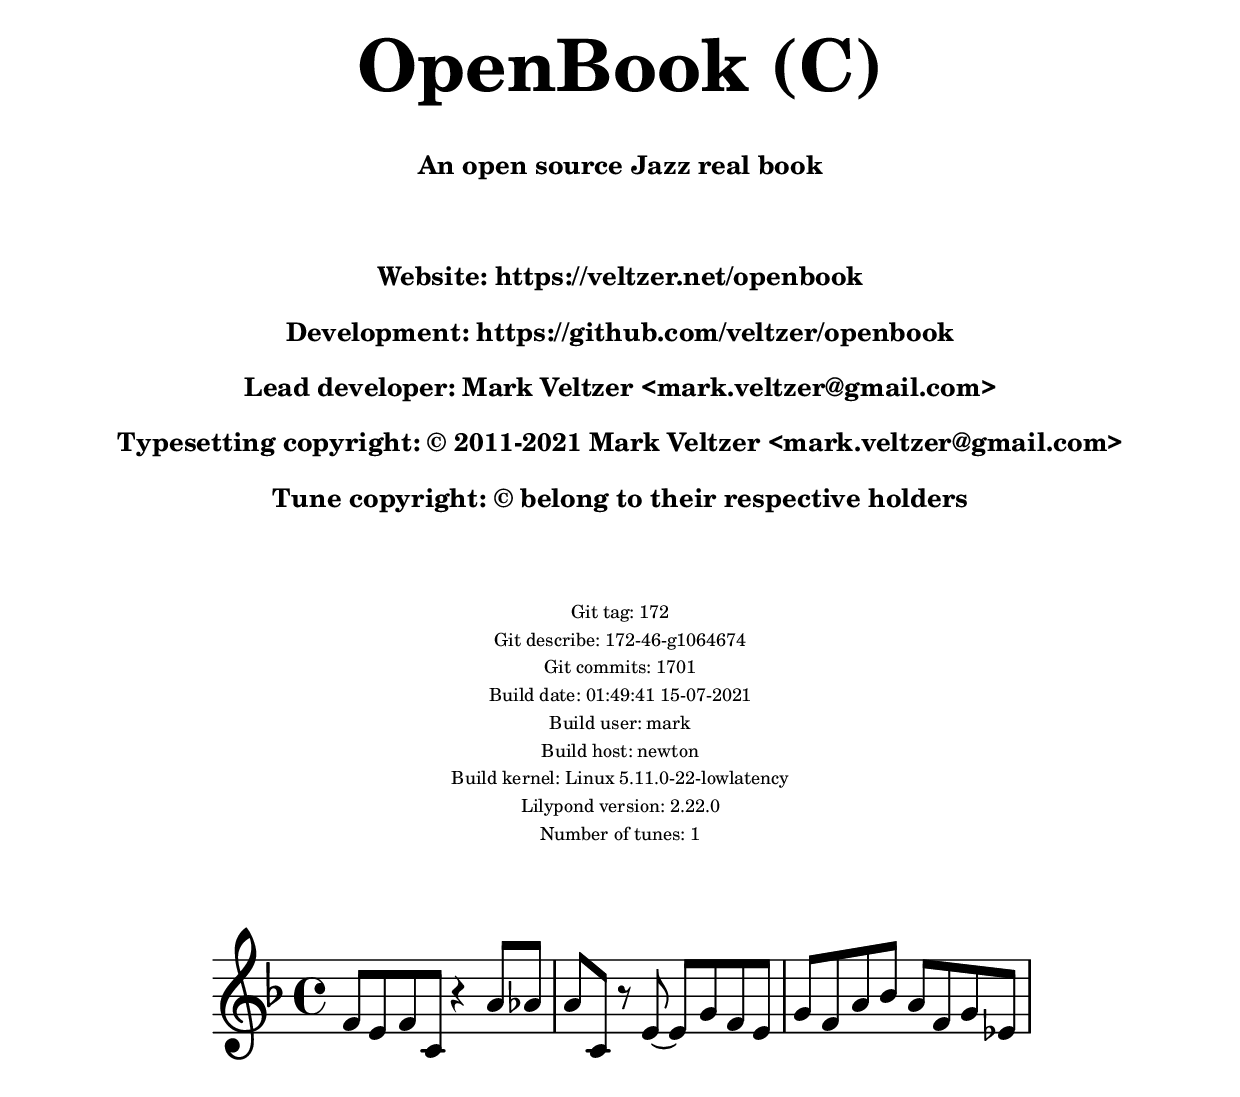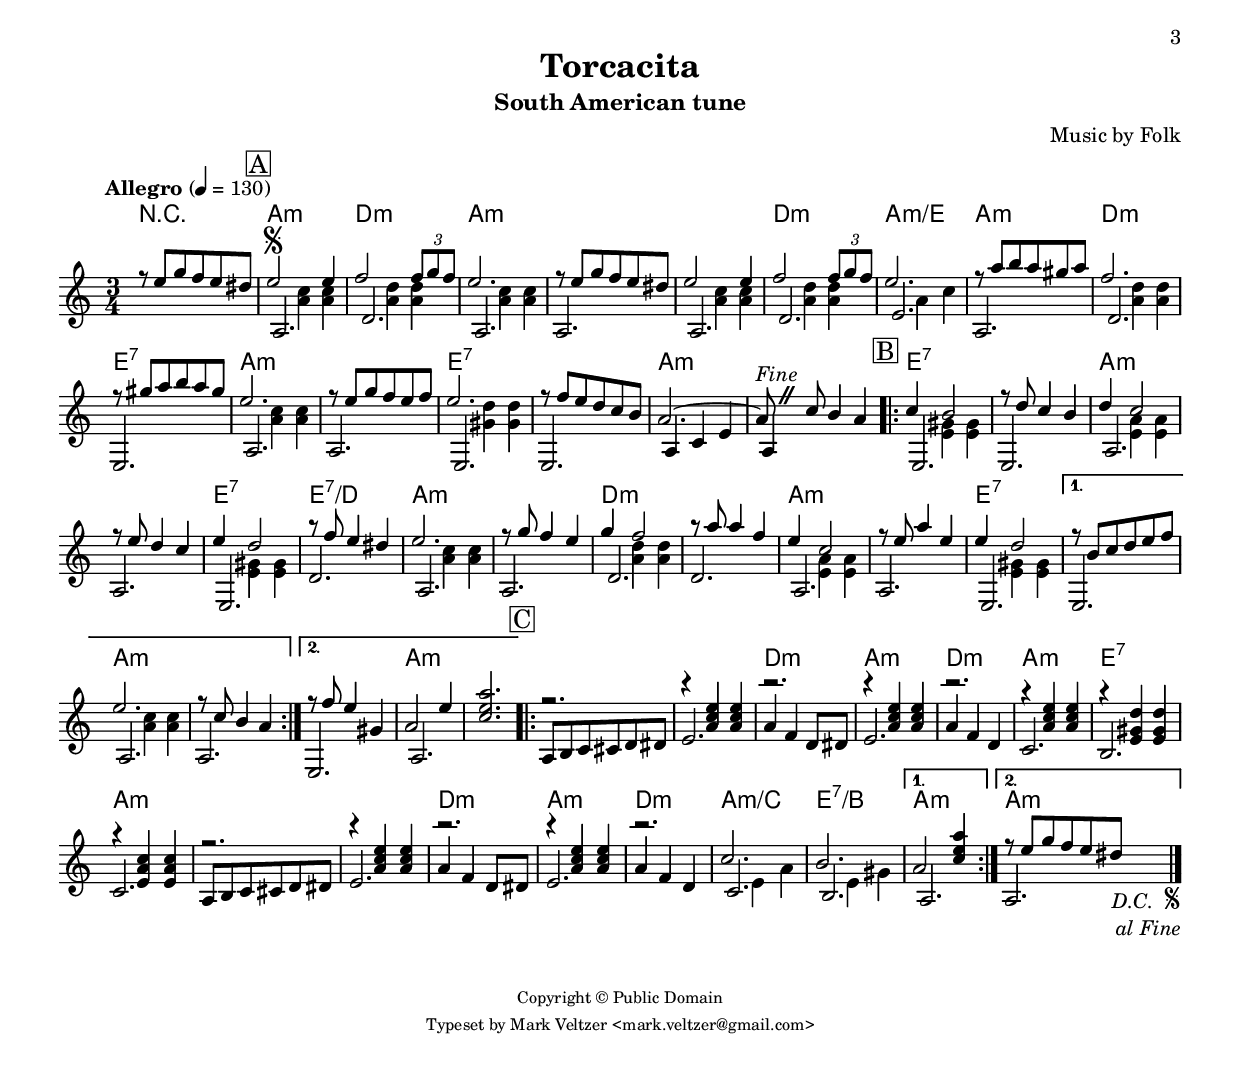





% lets emit the definitions

% end verbatim - this comment is a hack to prevent texinfo.tex
% from choking on non-European UTF-8 subsets

% this version tag will keep me compiling only on this version of lilypond.
%=====================================================================

\version "2.22.0"

% lets define a variable to hold the formatted build date (man 3 strftime):
%date=#(strftime "%T %d-%m-%Y" (localtime (current-time)))
%lilypond_version=#(lilypond-version)

% setting instruments for midi generation (bah - this doesn't work...)
%=====================================================================
%\set ChordNames.midiInstrument = #"acoustic grand"
%\set Staff.midiInstrument = #"flute"
%\set PianoStaff.instrumentName = #"acoustic grand"
% do not show chords unless they change...
%\set chordChanges = ##t

% number of staffs per page (this does not work because of my breaks)
%\paper {
%	system-count = #7
%}

\paper {
%% reduce spaces between systems and the bottom (taken from the lilypond
%% documentation and found the relevant variable)
%% the result of this is that I can fit 8 single staffs in one page
%% which is ideal for Jazz (think 32 bar divided into 8 lines of 4 bars each...).
%% I should really only apply this thing for Jazz tunes but that is a TODO item.
%% default is 4\mm - 3 already causes 8 staffs to take 2 pages
	between-system-padding = 2\mm
%% default is 20\mm
%% between-system-space = 16\mm
%% ragged-last-bottom = ##f
%% ragged-bottom = ##f

%% make lilypond increase the distance of the footer from the bottom of the page
%% it seems that if you don't do something like this you're going to have
%% a real problem seeing the footer in postscript printing....
%%bottom-margin = 2.5\cm

%% from /usr/share/lilypond/2.12.3/ly/titling-init.ly
%% to stop lilypond from printing footers...
	oddFooterMarkup = \markup {}

%% prevent lilypond from printing the headers...

	scoreTitleMarkup = \markup {}
	bookTitleMarkup = \markup {}
}
\layout {
%% don't have the first line indented
	indent = 0.0 \cm
%% don't know what this is (taken from Laurent Martelli...)
%%textheight = 1.5\cm

	\context {
		\Score
	%% change the size of the text fonts
	%%\override LyricText #'font-family = #'typewriter
		\override LyricText #'font-size = #'-2

	%% set the style of the chords to Jazz - I don't see this making any effect
		\override ChordName #'style = #'jazz
	%%\override ChordName #'word-space = #2

	%% set the chord size and font
	%%\override ChordName #'font-series = #'bold
	%%\override ChordName #'font-family = #'roman
	%%\override ChordName #'font-size = #-1

	%% don't show bar numbers (for jazz it makes it too cluttery)
		\remove "Bar_number_engraver"
	}
}
% reduce the font size (taken from the lilypond info documentation, default is 20)
#(set-global-staff-size 17.82)

% There is no need to set the paper size to a4 since it is the default.
% make lilypond use paper of size a4 (Is this the default ?!?)
%#(set-default-paper-size "a4")
%)

% Don't have textedit:// links for every note in the pdf file.
% This reduces the size of the pdf by a lot
\pointAndClickOff

% chord related matters
myChordDefinitions={
	<c ees ges bes des' fes' aes'>-\markup \super {7alt}
	<c e g bes f'>-\markup \super {7sus}
	<c e g bes d f'>-\markup \super {9sus}
	<c e g f'>-\markup \super {sus}
	<c ees ges bes>-\markup { "m" \super { "7 " \flat "5" } }
	<c ees ges beses>-\markup { "dim" \super { "7" } }
	<c ees ges>-\markup { "dim" }
%%<c e g b>-\markup { "maj7" }
	<c e gis bes d'>-\markup { \super { "9 " \sharp "5" } }
	<c e g bes d' a'>-\markup \super {13}
	<c e g bes d' fis'>-\markup { \super { "9 " \sharp "11" } }
}
myChordExceptions=#(append
	(sequential-music-to-chord-exceptions myChordDefinitions #t)
	ignatzekExceptions
)

% some macros to be reused all over
% =====================================================================
myBreak=\break
% do line breaks really matter?
myEndLine=\break
%myEndLine={}
myEndLineVoltaNotLast={}
myEndLineVoltaLast=\break
myEndLineVolta=\break
partBar=\bar "||"
endBar=\bar "|."
startBar=\bar ".|"
startRepeat=\bar "|:"
endRepeat=\bar ":|"
startTune={}
endTune=\bar "|."
myFakeEndLine={}
mySegno=\mark \markup { \musicglyph #"scripts.segno" }
myCoda=\mark \markup { \musicglyph #"scripts.coda" }

% some functions to be reused all over
% =====================================================================
% A wrapper for section markers that allows us to control their formatting

% You can have a circle instead of a box using:
% \mark \markup { \circle #mark }
myMark =
#(define-music-function
	(parser location mark)
	(markup?)
	#{
	\mark \markup { \box #mark }
	#})
myWordMark =
#(define-music-function
	(parser location mark)
	(markup?)
	#{
	\mark \markup { \box #mark }
	#})
% grace that does appoggiatura
%\grace $notes
myGrace = #(define-music-function (parser location notes) (ly:music?) #{ \appoggiatura $notes #})
% grace that does nothing
%myGrace = #(define-music-function (parser location notes) (ly:music?) #{ #})

% this is a macro that * really * breaks lines. You don't really need this since a regular \break will work
% AS LONG AS you have the '\remove Bar_engraver' enabled...
hardBreak={ \bar "" \break }
% a macro to make vertical space
verticalSpace=\markup { \null }

% macros to help in parenthesizing chords
% see the playground area for openbook and http://lilypond.1069038.n5.nabble.com/Parenthesizing-chord-names-td44370.html
#(define (left-parenthesis-ignatzek-chord-names in-pitches bass inversion context) (markup #:line ("(" (ignatzek-chord-names in-pitches bass inversion context))))
#(define (right-parenthesis-ignatzek-chord-names in-pitches bass inversion context) (markup #:line ((ignatzek-chord-names in-pitches bass inversion context) ")")))
#(define (parenthesis-ignatzek-chord-names in-pitches bass inversion context) (markup #:line ("(" (ignatzek-chord-names in-pitches bass inversion context) ")")))
LPC = { \once \set chordNameFunction = #left-parenthesis-ignatzek-chord-names }
RPC = { \once \set chordNameFunction = #right-parenthesis-ignatzek-chord-names }
OPC = { \once \set chordNameFunction = #parenthesis-ignatzek-chord-names }

% some macros for marking parts of jazz tunes
% =====================================================================
startSong={}
% If we want endings of parts to be denoted by anything we need
% to find a smarter function that this since this will tend
% to make other things disapper (repeat markings etc)
%endSong=\bar "|."
endSong={}
startPart={}
% If we want endings of parts to be denoted by anything we need
% to find a smarter function that this since this will tend
% to make other things disapper (repeat markings etc)
% endPart=\bar "||"
endPart={}
startChords={
%% this causes chords that do not change to disappear...
	\set chordChanges = ##t
%% use my own chord exceptions
	\set chordNameExceptions = #myChordExceptions
}
endChords={}


% lets always include guitar definitions
\include "predefined-guitar-fretboards.ly"

% book header
%\book {
%% this is the title page
	\bookpart {
		\markup {
			\column {
				\null
				\null
				\null
				\null
				\null
				\null
				\null
				\null
				\null
				\null
				\fill-line { \fontsize #11 \bold "OpenBook (C)"}
				\null
				\null
				\fill-line { \larger \larger \bold "An open source Jazz real book" }
				\null
				\null
				\null
				\fill-line {
					\huge \bold \concat {
						"Website: "
						\with-url #"https://veltzer.net/openbook" https://veltzer.net/openbook
					}
				}
				\null
				\fill-line {
					\huge \bold \concat {
						"Development: "
						\with-url #"https://github.com/veltzer/openbook" https://github.com/veltzer/openbook
					}
				}
				\null
				\fill-line {
					\huge \bold \concat {
						"Lead developer: Mark Veltzer "
						"<" \with-url #"mailto:mark.veltzer@gmail.com" mark.veltzer@gmail.com ">"
					}
				}
				\null
				\fill-line {
					\huge \bold \concat {
						"Typesetting copyright: © 2011-"
						2021
						" Mark Veltzer "
						"<" \with-url #"mailto:mark.veltzer@gmail.com" mark.veltzer@gmail.com ">"
					}
				}
				\null
				\fill-line { \huge \bold "Tune copyright: © belong to their respective holders" }
				\null
				\null
				\null
				\fill-line { \small "Git tag: 172" }
				\fill-line { \small "Git describe: 172-46-g1064674" }
				\fill-line { \small "Git commits: 1701" }
				\fill-line { \small "Build date: 01:49:41 15-07-2021" }
				\fill-line { \small "Build user: mark" }
				\fill-line { \small "Build host: newton" }
				\fill-line { \small "Build kernel: Linux 5.11.0-22-lowlatency" }
				\fill-line { \small "Lilypond version: 2.22.0" }
				\fill-line { \small "Number of tunes: 1" }
				\null
				\null
				\null
			}
		}
		\score {
			<<
				\new Staff="Melody" {
					\new Voice="Voice"
					\relative c' {
						\time 4/4
						\key f \major
						\set fontSize = #-3
						f8 e f c r4 a'8 aes | a c, r e~ e g f e | g f a bes a f g ees
					}
				}
			>>
			\layout {
				#(layout-set-staff-size 35)
				indent = 2.6\cm
			}
		}
	}

\markuplist \table-of-contents
\pageBreak

% from here everything needs to go into a loop

% include anything the user wants before the bookpart starts



PartChords=\chordmode {
	\startSong
	\startChords

%% there is no need to worry about which instrument plays the chords
%% since they will not be heard...

	r2. |

	a:m | d:m | a2.*2:m | \myFakeEndLine
	a2.:m | d:m | a:m/e | a:m | \myFakeEndLine
	d:m | e:7 | a2.*2:m | \myFakeEndLine
	e:7 | a:m | \myFakeEndLine

	\repeat volta 2 {
		e2.*2:7 | a:m | \myFakeEndLine
		e2.:7 | e:7/d | a2.*2:m | \myFakeEndLine
		d:m | a:m | \myFakeEndLine
		e2.:7 |
	} \alternative {
		{ e2.:7 | a2.*2:m | }
		{ e2.:7 | a2.*2:m | }
	} \myFakeEndLine

	\repeat volta 2 {
		a2.*2:m | d2.:m | a:m | \myFakeEndLine
		d:m | a:m | e:7 | a:m | \myFakeEndLine
		a2.*2:m | d2.:m | a:m | \myFakeEndLine
		d:m | a:m/c | e:7/b |
	} \alternative {
		{ a:m | }
		{ a:m | }
	} \myFakeEndLine

	\endChords
	\endSong
}

PartHighVoice=\relative c' {

	\tempo "Allegro" 4 = 130
	\time 3/4
	\key c \major

%% this is to let lily know that this is voice one
	\voiceOne

	r8 e' g f e dis |

	\myMark "A"
	e2\segno e4 | f2 \tuplet 3/2 {f8 g f} | e2. | r8 e g f e dis | \myFakeEndLine
	e2 e4 | f2 \tuplet 3/2 {f8 g f} | e2. | r8 a b a gis a | \myFakeEndLine
	f2. | r8 gis a b a gis | e2. | r8 e g f e f | \myFakeEndLine
	e2. | r8 f e d c b | a2. ~ | a8-\markup { \italic "Fine" }
	\override BreathingSign.text = \markup {
		\musicglyph #"scripts.caesura.straight"
	}
	\breathe
	c b4 a | \myFakeEndLine

	\myMark "B"
	\repeat volta 2 {
		c4 b2 | r8 d c4 b | d c2 | r8 e d4 c | \myFakeEndLine
		e d2 | r8 f e4 dis | e2. | r8 g f4 e | \myFakeEndLine
		g f2 | r8 a a4 f | e c2 | r8 e a4 e | \myFakeEndLine
		e d2 |
	} \alternative {
		{ r8 b c d e f | e2. | r8 c b4 a | }
		{ r8 f' e4 gis, | a2 e'4 | <c e a>2. | }
	} \myFakeEndLine

	\myMark "C"
	\repeat volta 2 {
		r2. | r4 <a c e> <a c e> | r2. | r4 <a c e> <a c e> | \myFakeEndLine
		r2. | r4 <a c e> <a c e> | r4 <e gis d'> <e gis d'> | r4 <e a c> <e a c> | \myFakeEndLine
		r2. | r4 <a c e> <a c e> | r2. | r4 <a c e> <a c e> | \myFakeEndLine
		r2. | c | b |
	} \alternative {
		{ a2 <c e a>4 | }
		{ r8 e g f e dis_\markup {
			\center-column {
				\line
				{ \italic "D.C. "
				\tiny \raise #1
				\musicglyph #"scripts.segno"
				}
				\italic " al Fine"
			}
		} | }
	} \myFakeEndLine

	\endTune
}

PartMidVoice=\relative c' {
	\time 3/4

%% this is to let lily know that this is voice one
	\voiceTwo

	s2. |

	s4 <a' c> <a c> | s <a d> <a d> | s <a c> <a c> | s2. |
	s4 <a c> <a c> | s <a d> <a d> | s a c | s2. |
	s4 <a d> <a d> | s2. | s4 <a c> <a c> | s2. |
	s4 <gis d'> <gis d'> | s2. | s | s |

	\repeat volta 2 {
		s4 <e gis> <e gis> | s2. | s4 <e a> <e a> | s2. |
		s4 <e gis> <e gis> | s2. | s4 <a c> <a c> | s2. |
		s4 <a d> <a d> | s2. | s4 <e a> <e a> | s2. |
		s4 <e gis> <e gis> |
	} \alternative {
		{ s2. | s4 <a c> <a c> | s2. | }
		{ s2. | s2. | s2. | }
	}

	\repeat volta 2 {
		s2. | s2. | s2. | s2. |
		s2. | s2. | s2. | s2. |
		s2. | s2. | s2. | s2. |
		s2. | s4 e a | s e gis |
	} \alternative {
		{ s2. | }
		{ s2. | }
	}
}

PartLowVoice=\relative c' {
	\time 3/4

%% this is to let lily know that this is voice one
	\voiceThree

	s2. |

	a2. | d | a | a |
	a | d | e | a, |
	d | e, | a | a |
	e | e | a4 c e | a, s s |

	\repeat volta 2 {
		e2. | e | a | a |
		e | d' | a | a |
		d | d | a | a |
		e |
	} \alternative {
		{ e | a | a | }
		{ e | a | s | }
	}

	\repeat volta 2 {
		a8 b c cis d dis | e2. | a4 f d8 dis | e2. |
		a4 f d | c2. | b | c |
		a8 b c cis d dis | e2. | a4 f d8 dis | e2. |
		a4 f d | c2. | b |
	} \alternative {
		{ a | }
		{ a | }
	}
}



\bookpart {

% this causes the variables to be defined...











% now play with the variables that depend on language



% calculate the tag line


% calculate the typesetby




\tocItem \markup "Torcacita / Folk"





% taken from "/usr/share/lilypond/2.12.3/ly/titling-init.ly"
\markup {
	\column {
		\override #'(baseline-skip . 3.5)
		\column {
			\huge \larger \bold
			\fill-line { \larger "Torcacita" }
			\fill-line { \large \smaller \bold \larger "South American tune" }
			\fill-line {
				""
				"Music by Folk"
			}
			\fill-line {
				""
			}
		}
	}
}
\noPageBreak






% score for printing
\score {
	<<
		\new ChordNames="Partchords" \PartChords
		\new Staff="Melody" <<
			\new Voice="highvoice" \PartHighVoice
			\new Voice="midvoice" \PartMidVoice
			\new Voice="lowvoice" \PartLowVoice
		>>
	>>
	\layout {
	}
}


\noPageBreak
\markup \column {
%% just a little space
	\null
	\fill-line {
		\smaller \smaller { "Copyright © Public Domain" }
	}
	\fill-line {
		\smaller \smaller { "Typeset by Mark Veltzer <mark.veltzer@gmail.com>" }
	}
}



}


% book footer
%}
